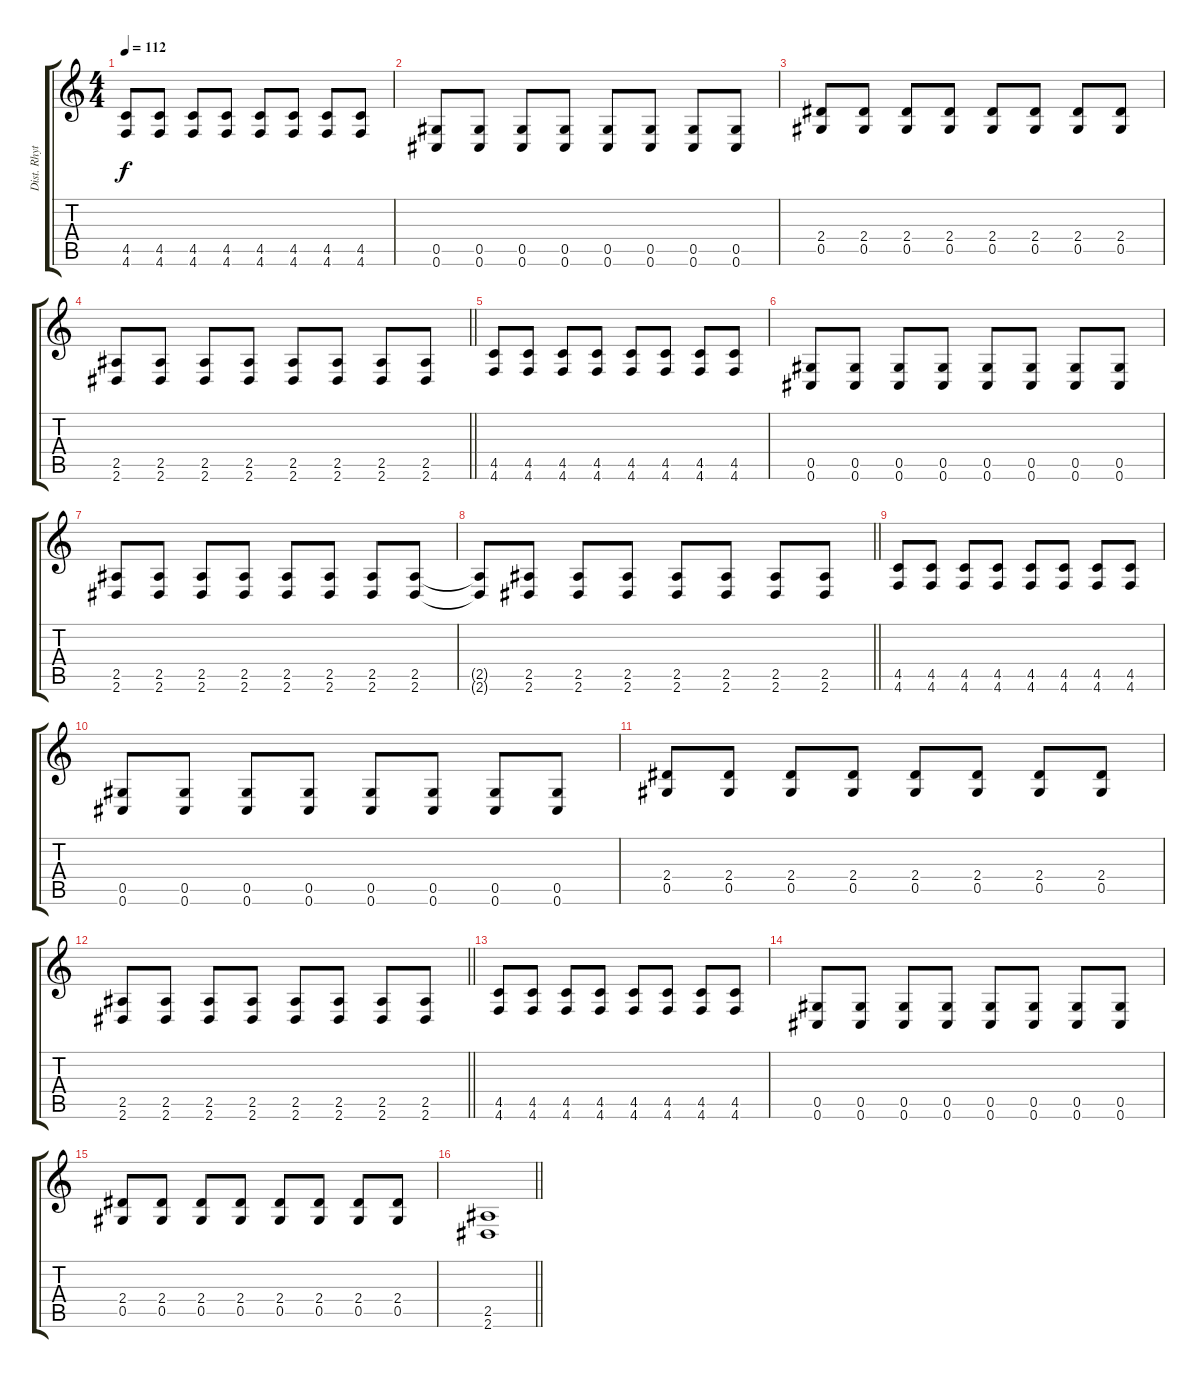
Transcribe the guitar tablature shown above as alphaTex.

\track ("Dist. Rhytm Guitar [L]" "Dist. Rhyt") {instrument distortionguitar}
\staff {score tabs}
\tuning (Eb4 Bb3 Gb3 Db3 Ab2 Db2) {hide}
\ts (4 4)
\tempo 112
\clef g2
\ks c
(4.5 4.6).8{dy f} (4.5 4.6).8 (4.5 4.6).8 (4.5 4.6).8 (4.5 4.6).8 (4.5 4.6).8 (4.5 4.6).8 (4.5 4.6).8 |
(0.5 0.6).8 (0.5 0.6).8 (0.5 0.6).8 (0.5 0.6).8 (0.5 0.6).8 (0.5 0.6).8 (0.5 0.6).8 (0.5 0.6).8 |
(2.4 0.5).8 (2.4 0.5).8 (2.4 0.5).8 (2.4 0.5).8 (2.4 0.5).8 (2.4 0.5).8 (2.4 0.5).8 (2.4 0.5).8 |
\barLineRight lightlight
(2.5 2.6).8 (2.5 2.6).8 (2.5 2.6).8 (2.5 2.6).8 (2.5 2.6).8 (2.5 2.6).8 (2.5 2.6).8 (2.5 2.6).8 |
(4.5 4.6).8 (4.5 4.6).8 (4.5 4.6).8 (4.5 4.6).8 (4.5 4.6).8 (4.5 4.6).8 (4.5 4.6).8 (4.5 4.6).8 |
(0.5 0.6).8 (0.5 0.6).8 (0.5 0.6).8 (0.5 0.6).8 (0.5 0.6).8 (0.5 0.6).8 (0.5 0.6).8 (0.5 0.6).8 |
(2.5 2.6).8 (2.5 2.6).8 (2.5 2.6).8 (2.5 2.6).8 (2.5 2.6).8 (2.5 2.6).8 (2.5 2.6).8 (2.5 2.6).8 |
\barLineRight lightlight
(2.5{t} 2.6{t}).8 (2.5 2.6).8 (2.5 2.6).8 (2.5 2.6).8 (2.5 2.6).8 (2.5 2.6).8 (2.5 2.6).8 (2.5 2.6).8 |
(4.5 4.6).8 (4.5 4.6).8 (4.5 4.6).8 (4.5 4.6).8 (4.5 4.6).8 (4.5 4.6).8 (4.5 4.6).8 (4.5 4.6).8 |
(0.5 0.6).8 (0.5 0.6).8 (0.5 0.6).8 (0.5 0.6).8 (0.5 0.6).8 (0.5 0.6).8 (0.5 0.6).8 (0.5 0.6).8 |
(2.4 0.5).8 (2.4 0.5).8 (2.4 0.5).8 (2.4 0.5).8 (2.4 0.5).8 (2.4 0.5).8 (2.4 0.5).8 (2.4 0.5).8 |
\barLineRight lightlight
(2.5 2.6).8 (2.5 2.6).8 (2.5 2.6).8 (2.5 2.6).8 (2.5 2.6).8 (2.5 2.6).8 (2.5 2.6).8 (2.5 2.6).8 |
(4.5 4.6).8 (4.5 4.6).8 (4.5 4.6).8 (4.5 4.6).8 (4.5 4.6).8 (4.5 4.6).8 (4.5 4.6).8 (4.5 4.6).8 |
(0.5 0.6).8 (0.5 0.6).8 (0.5 0.6).8 (0.5 0.6).8 (0.5 0.6).8 (0.5 0.6).8 (0.5 0.6).8 (0.5 0.6).8 |
(2.4 0.5).8 (2.4 0.5).8 (2.4 0.5).8 (2.4 0.5).8 (2.4 0.5).8 (2.4 0.5).8 (2.4 0.5).8 (2.4 0.5).8 |
\barLineRight lightlight
(2.5 2.6).1
